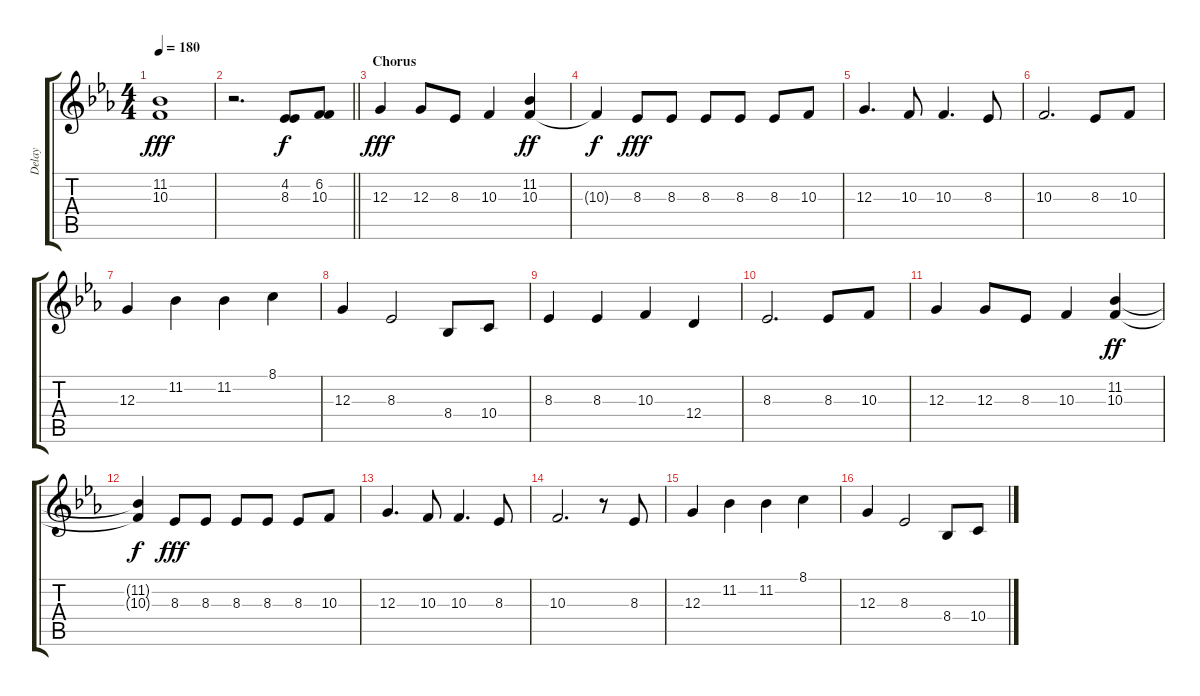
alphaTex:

\track ("Delay" "Delay") {instrument pad2warm}
\staff {score tabs}
\tuning (E4 B3 G3 D3 A2 E2) {hide}
\ts (4 4)
\tempo 180
\clef g2
\ks eb
(11.2 10.3).1{dy fff} |
\barLineRight lightlight
r.2{d} (4.2 8.3).8{dy f} (6.2 10.3).8 |
\section ("" "Chorus")
12.3.4{dy fff} 12.3.8 8.3.8 10.3.4 (11.2 10.3).4{dy ff} |
10.3{t}.4{dy f} 8.3.8{dy fff} 8.3.8 8.3.8 8.3.8 8.3.8 10.3.8 |
12.3.4{d} 10.3.8 10.3.4{d} 8.3.8 |
10.3.2{d} 8.3.8 10.3.8 |
12.3.4 11.2.4 11.2.4 8.1.4 |
12.3.4 8.3.2 8.4.8 10.4.8 |
8.3.4 8.3.4 10.3.4 12.4.4 |
8.3.2{d} 8.3.8 10.3.8 |
12.3.4 12.3.8 8.3.8 10.3.4 (11.2 10.3).4{dy ff} |
(11.2{t} 10.3{t}).4{dy f} 8.3.8{dy fff} 8.3.8 8.3.8 8.3.8 8.3.8 10.3.8 |
12.3.4{d} 10.3.8 10.3.4{d} 8.3.8 |
10.3.2{d} r.8 8.3.8 |
12.3.4 11.2.4 11.2.4 8.1.4 |
12.3.4 8.3.2 8.4.8 10.4.8
